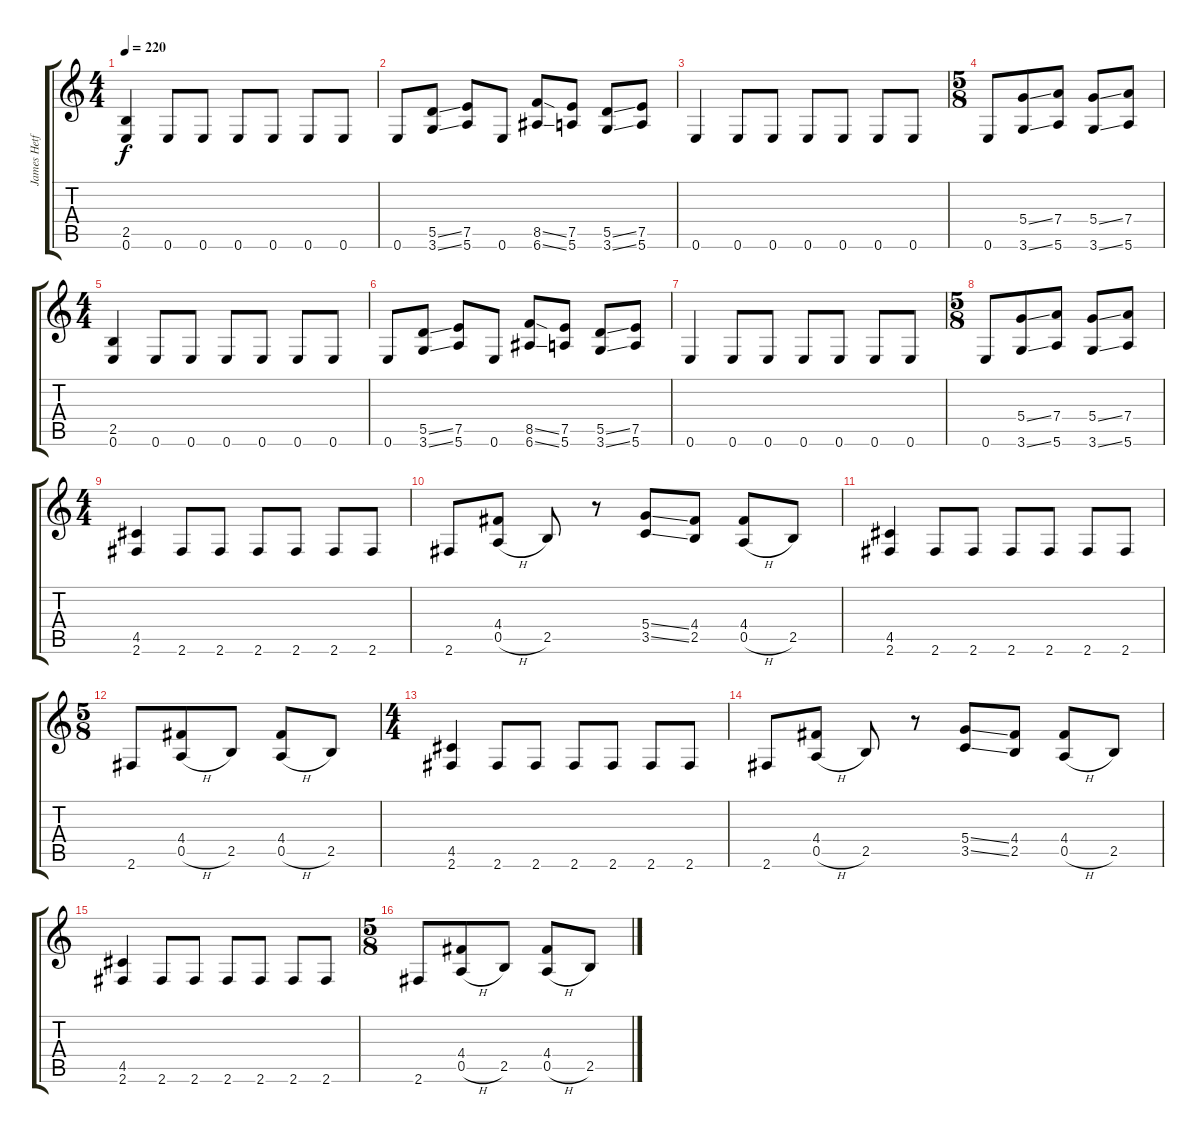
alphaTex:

\track ("James Hetfield Distortion" "James Hetf") {instrument distortionguitar}
\staff {score tabs}
\tuning (E4 B3 G3 D3 A2 E2) {hide}
\ts (4 4)
\tempo 220
\clef g2
\ks c
(2.5 0.6).4{dy f} 0.6.8 0.6.8 0.6.8 0.6.8 0.6.8 0.6.8 |
0.6.8 (5.5{ss} 3.6{ss}).8 (7.5 5.6).8 0.6.8 (8.5{ss} 6.6{ss}).8 (7.5 5.6).8 (5.5{ss} 3.6{ss}).8 (7.5 5.6).8 |
0.6.4 0.6.8 0.6.8 0.6.8 0.6.8 0.6.8 0.6.8 |
\ts (5 8)
0.6.8 (5.4{ss} 3.6{ss}).8 (7.4 5.6).8 (5.4{ss} 3.6{ss}).8 (7.4 5.6).8 |
\ts (4 4)
(2.5 0.6).4 0.6.8 0.6.8 0.6.8 0.6.8 0.6.8 0.6.8 |
0.6.8 (5.5{ss} 3.6{ss}).8 (7.5 5.6).8 0.6.8 (8.5{ss} 6.6{ss}).8 (7.5 5.6).8 (5.5{ss} 3.6{ss}).8 (7.5 5.6).8 |
0.6.4 0.6.8 0.6.8 0.6.8 0.6.8 0.6.8 0.6.8 |
\ts (5 8)
0.6.8 (5.4{ss} 3.6{ss}).8 (7.4 5.6).8 (5.4{ss} 3.6{ss}).8 (7.4 5.6).8 |
\ts (4 4)
(4.5 2.6).4 2.6.8 2.6.8 2.6.8 2.6.8 2.6.8 2.6.8 |
2.6.8 (4.4 0.5{h}).8 2.5.8 r.8 (5.4{ss} 3.5{ss}).8 (4.4 2.5).8 (4.4 0.5{h}).8 2.5.8 |
(4.5 2.6).4 2.6.8 2.6.8 2.6.8 2.6.8 2.6.8 2.6.8 |
\ts (5 8)
2.6.8 (4.4 0.5{h}).8 2.5.8 (4.4 0.5{h}).8 2.5.8 |
\ts (4 4)
(4.5 2.6).4 2.6.8 2.6.8 2.6.8 2.6.8 2.6.8 2.6.8 |
2.6.8 (4.4 0.5{h}).8 2.5.8 r.8 (5.4{ss} 3.5{ss}).8 (4.4 2.5).8 (4.4 0.5{h}).8 2.5.8 |
(4.5 2.6).4 2.6.8 2.6.8 2.6.8 2.6.8 2.6.8 2.6.8 |
\ts (5 8)
2.6.8 (4.4 0.5{h}).8 2.5.8 (4.4 0.5{h}).8 2.5.8
